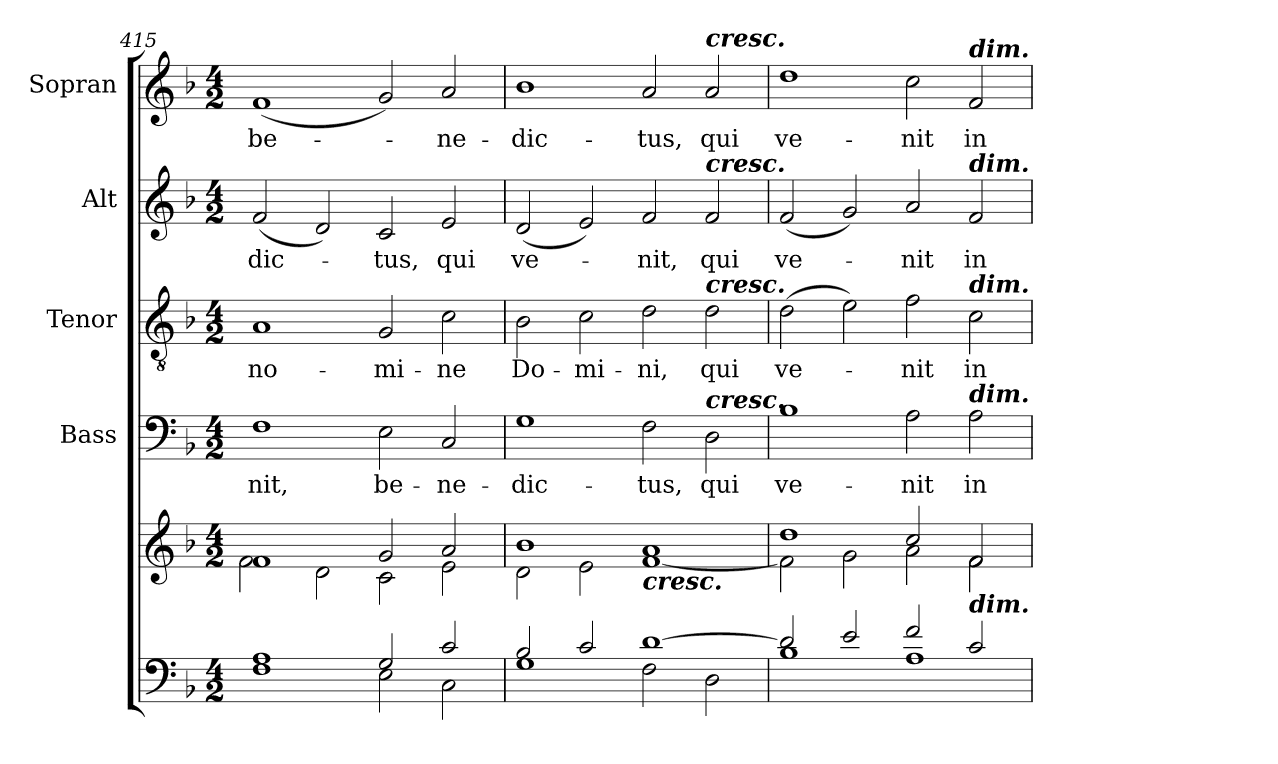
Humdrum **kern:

**kern	**kern	**kern	**text	**kern	**text	**kern	**text	**kern	**text
*part5	*part5	*part4	*part4	*part3	*part3	*part2	*part2	*part1	*part1
*staff6	*staff5	*staff4	*staff4	*staff3	*staff3	*staff2	*staff2	*staff1	*staff1
*	*	*I"Bass	*	*I"Tenor	*	*I"Alt	*	*I"Sopran	*
*	*	*I'B.	*	*I'T.	*	*I'A.	*	*I'S.	*
*clefF4	*clefG2	*clefF4	*	*clefGv2	*	*clefG2	*	*clefG2	*
*k[b-]	*k[b-]	*k[b-]	*	*k[b-]	*	*k[b-]	*	*k[b-]	*
*F:	*F:	*F:	*	*F:	*	*F:	*	*F:	*
*M4/2	*M4/2	*M4/2	*	*M4/2	*	*M4/2	*	*M4/2	*
=415	=415	=415	=415	=415	=415	=415	=415	=415	=415
*^	*^	*	*	*	*	*	*	*	*
!	!	!	!	!	!LO:LY:b	!	!LO:LY:b	!	!LO:LY:b	!	!LO:LY:b
1A	1F	1f	2f\	1F	-nit,	1A	no-	(<2f/	-dic-	(<1f	be-
.	.	.	2d\	.	.	.	.	2d/)	.	.	.
!	!	!	!	!	!LO:LY:b	!	!LO:LY:b	!	!LO:LY:b	!	!
2G/	2E\	2g/	2c\	2E\	be-	2G/	-mi-	2c/	-tus,	2g/)	.
!	!	!	!	!	!LO:LY:b	!	!LO:LY:b	!	!LO:LY:b	!	!LO:LY:b
2c/	2C\	2a/	2e\	2C/	-ne-	2c\	-ne	2e/	qui	2a/	-ne-
!!LO:LB:g=z
=416	=416	=416	=416	=416	=416	=416	=416	=416	=416	=416	=416
!	!	!	!	!	!LO:LY:b	!	!LO:LY:b	!	!LO:LY:b	!	!LO:LY:b
2B-/	1G	1b-	2d\	1G	-dic-	2B-\	Do-	(<2d/	ve-	1b-	-dic-
!	!	!	!	!	!	!	!LO:LY:b	!	!	!	!
2c/	.	.	2e\	.	.	2c\	-mi-	2e/)	.	.	.
!	!	!LO:TX:b:Bi:t=cresc.	!	!	!	!	!	!	!	!	!
!	!	!	!	!	!LO:LY:b	!	!LO:LY:b	!	!LO:LY:b	!	!LO:LY:b
[>1d	2F\	1a	[<1f	2F\	-tus,	2d\	-ni,	2f/	-nit,	2a/	-tus,
!	!	!	!	!	!	!	!	!	!	!LO:TX:a:Bi:t=cresc.	!
!	!	!	!	!	!	!	!	!LO:TX:a:Bi:t=cresc.	!	!	!
!	!	!	!	!	!	!LO:TX:a:Bi:t=cresc.	!	!	!	!	!
!	!	!	!	!LO:TX:a:Bi:t=cresc.	!	!	!	!	!	!	!
!	!	!	!	!	!LO:LY:b	!	!LO:LY:b	!	!LO:LY:b	!	!LO:LY:b
.	2D\	.	.	2D\	qui	2d\	qui	2f/	qui	2a/	qui
=417	=417	=417	=417	=417	=417	=417	=417	=417	=417	=417	=417
!	!	!	!	!	!LO:LY:b	!	!LO:LY:b	!	!LO:LY:b	!	!LO:LY:b
2d/]	1B-	1dd	2f\]	1B-	ve-	(>2d\	ve-	(<2f/	ve-	1dd	ve-
2e/	.	.	2g\	.	.	2e\)	.	2g/)	.	.	.
!	!	!	!	!	!LO:LY:b	!	!LO:LY:b	!	!LO:LY:b	!	!LO:LY:b
2f/	1A	2cc/	2a\	2A\	-nit	2f\	-nit	2a/	-nit	2cc\	-nit
!	!	!	!	!	!	!	!	!	!	!LO:TX:a:Bi:t=dim.	!
!	!	!	!	!	!	!	!	!LO:TX:a:Bi:t=dim.	!	!	!
!	!	!	!	!	!	!LO:TX:a:Bi:t=dim.	!	!	!	!	!
!	!	!	!	!LO:TX:a:Bi:t=dim.	!	!	!	!	!	!	!
!	!	!LO:TX:b:Bi:t=dim.	!	!	!	!	!	!	!	!	!
!	!	!	!	!	!LO:LY:b	!	!LO:LY:b	!	!LO:LY:b	!	!LO:LY:b
2c/	.	2f/	2f\	2A\	in	2c\	in	2f/	in	2f/	in
*v	*v	*	*	*	*	*	*	*	*	*	*
*	*v	*v	*	*	*	*	*	*	*	*
=	=	=	=	=	=	=	=	=	=
*-	*-	*-	*-	*-	*-	*-	*-	*-	*-
